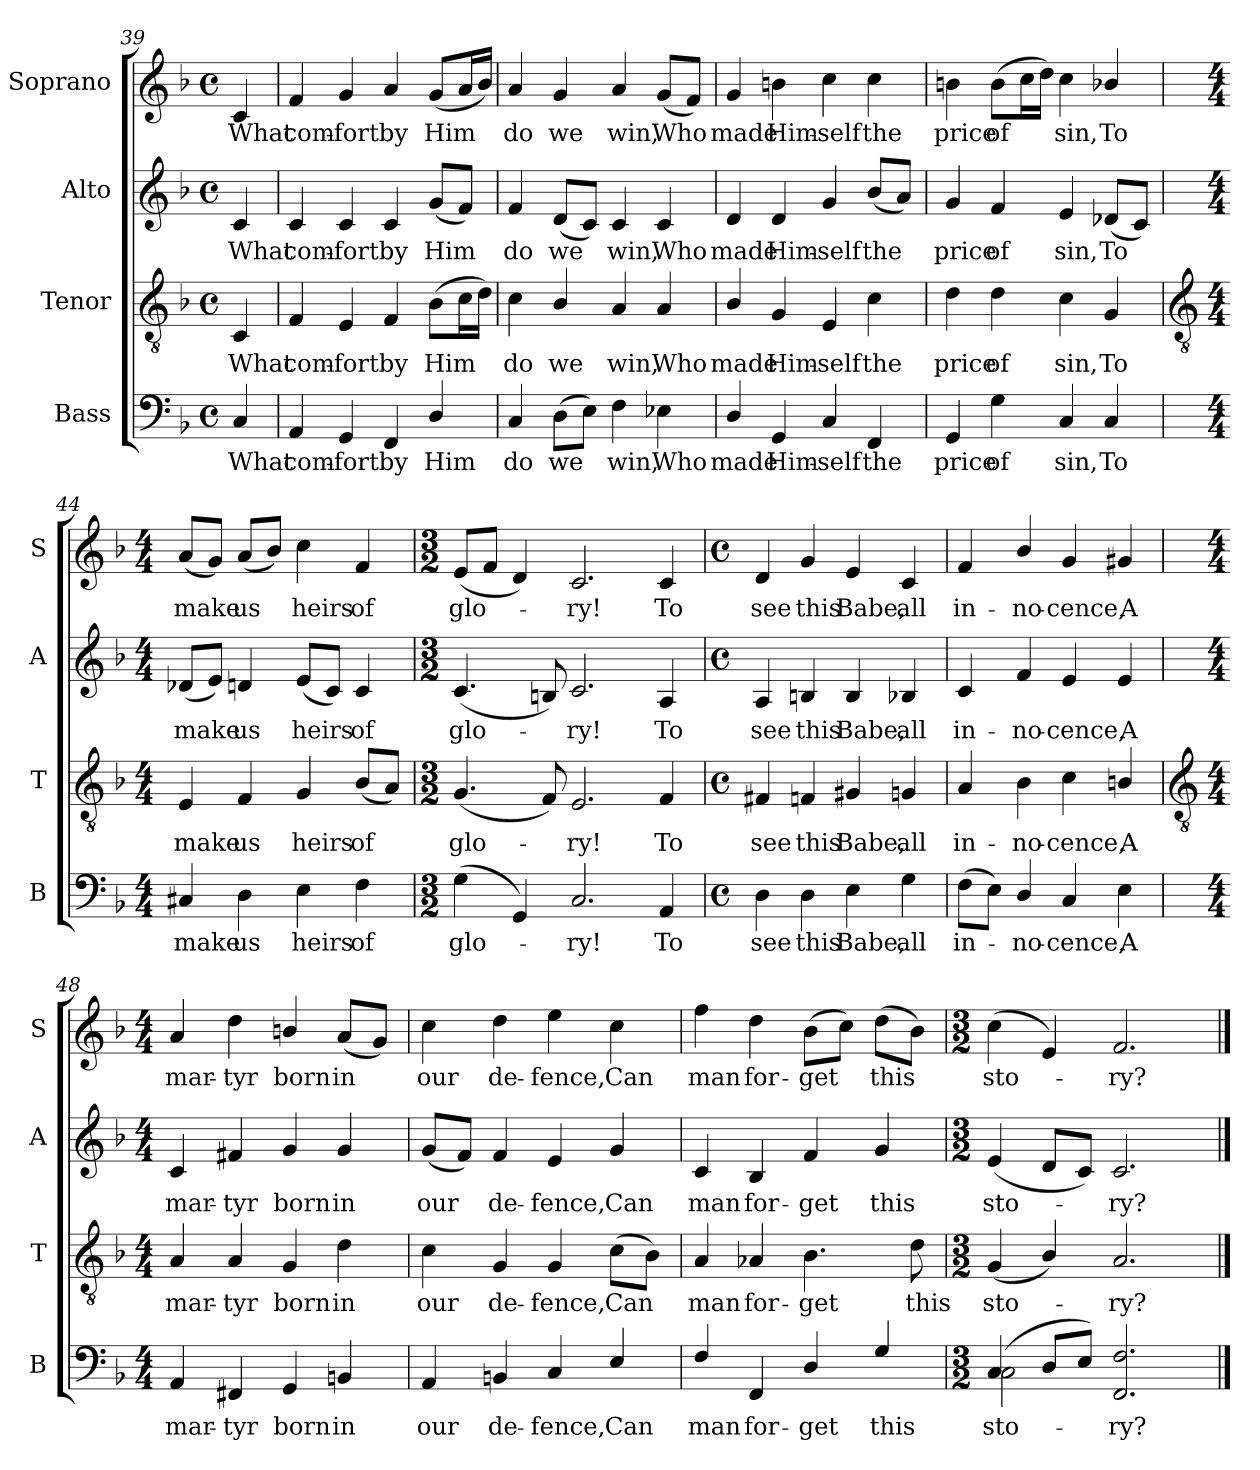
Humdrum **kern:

**kern	**text	**kern	**text	**kern	**text	**kern	**text
*part4	*part4	*part3	*part3	*part2	*part2	*part1	*part1
*staff4	*staff4	*staff3	*staff3	*staff2	*staff2	*staff1	*staff1
*I"Bass	*	*I"Tenor	*	*I"Alto	*	*I"Soprano	*
*I'B	*	*I'T	*	*I'A	*	*I'S	*
!!LO:LB:g=z
*clefF4	*	*clefGv2	*	*clefG2	*	*clefG2	*
*k[b-]	*	*k[b-]	*	*k[b-]	*	*k[b-]	*
*F:	*	*F:	*	*F:	*	*F:	*
*M4/4	*	*M4/4	*	*M4/4	*	*M4/4	*
*met(c)	*	*met(c)	*	*met(c)	*	*met(c)	*
=39	=39	=39	=39	=39	=39	=39	=39
!	!LO:LY:b	!	!LO:LY:b	!	!LO:LY:b	!	!LO:LY:b
4C	What	4C	What	4c	What	4c	What
=40	=40	=40	=40	=40	=40	=40	=40
!	!LO:LY:b	!	!LO:LY:b	!	!LO:LY:b	!	!LO:LY:b
4AA	com-	4F	com-	4c	com-	4f	com-
!	!LO:LY:b	!	!LO:LY:b	!	!LO:LY:b	!	!LO:LY:b
4GG	-fort	4E	-fort	4c	-fort	4g	-fort
!	!LO:LY:b	!	!LO:LY:b	!	!LO:LY:b	!	!LO:LY:b
4FF	by	4F	by	4c	by	4a/	by
!	!LO:LY:b	!	!LO:LY:b	!	!LO:LY:b	!	!LO:LY:b
4D/	Him	(>8B-L	Him	(<8gL	Him	(<8gL	Him
.	.	16cL	.	8fJ)	.	16aL	.
.	.	16dJJ)	.	.	.	16b-JJ)	.
=41	=41	=41	=41	=41	=41	=41	=41
!	!LO:LY:b	!	!LO:LY:b	!	!LO:LY:b	!	!LO:LY:b
4C	do	4c	do	4f	do	4a/	do
!	!LO:LY:b	!	!LO:LY:b	!	!LO:LY:b	!	!LO:LY:b
(>8DL	we	4B-/	we	(<8dL	we	4g	we
8EJ)	.	.	.	8cJ)	.	.	.
!	!LO:LY:b	!	!LO:LY:b	!	!LO:LY:b	!	!LO:LY:b
4F	win,	4A	win,	4c	win,	4a/	win,
!	!LO:LY:b	!	!LO:LY:b	!	!LO:LY:b	!	!LO:LY:b
4E-X	Who	4A	Who	4c	Who	(<8gL	Who
.	.	.	.	.	.	8fJ)	.
=42	=42	=42	=42	=42	=42	=42	=42
!	!LO:LY:b	!	!LO:LY:b	!	!LO:LY:b	!	!LO:LY:b
4D/	made	4B-/	made	4d	made	4g	made
!	!LO:LY:b	!	!LO:LY:b	!	!LO:LY:b	!	!LO:LY:b
4GG	Him-	4G	Him-	4d	Him-	4bn	Him-
!	!LO:LY:b	!	!LO:LY:b	!	!LO:LY:b	!	!LO:LY:b
4C/	-self	4E	-self	4g	-self	4cc	-self
!	!LO:LY:b	!	!LO:LY:b	!	!LO:LY:b	!	!LO:LY:b
4FF	the	4c	the	(<8b-L	the	4cc	the
.	.	.	.	8aJ)	.	.	.
=43	=43	=43	=43	=43	=43	=43	=43
!	!LO:LY:b	!	!LO:LY:b	!	!LO:LY:b	!	!LO:LY:b
4GG	price	4d	price	4g	price	4bn	price
!	!LO:LY:b	!	!LO:LY:b	!	!LO:LY:b	!	!LO:LY:b
4G	of	4d	of	4f	of	(>8bL	of
.	.	.	.	.	.	16ccL	.
.	.	.	.	.	.	16ddJJ)	.
!	!LO:LY:b	!	!LO:LY:b	!	!LO:LY:b	!	!LO:LY:b
4C	sin,	4c	sin,	4e	sin,	4cc	sin,
!	!LO:LY:b	!	!LO:LY:b	!	!LO:LY:b	!	!LO:LY:b
4C	To	4G	To	(<8d-XL	To	4b-X/	To
.	.	.	.	8cJ)	.	.	.
!!LO:LB:g=z
=44	=44	=44	=44	=44	=44	=44	=44
*	*	*clefGv2	*	*	*	*	*
*M4/4	*	*M4/4	*	*M4/4	*	*M4/4	*
!	!LO:LY:b	!	!LO:LY:b	!	!LO:LY:b	!	!LO:LY:b
4C#X	make	4E	make	(<8d-XL	make	(<8aL	make
.	.	.	.	8eJ)	.	8gJ)	.
!	!LO:LY:b	!	!LO:LY:b	!	!LO:LY:b	!	!LO:LY:b
4D	us	4F	us	4dn	us	(<8aL	us
.	.	.	.	.	.	8b-J)	.
!	!LO:LY:b	!	!LO:LY:b	!	!LO:LY:b	!	!LO:LY:b
4E	heirs	4G	heirs	(<8eL	heirs	4cc	heirs
.	.	.	.	8cJ)	.	.	.
!	!LO:LY:b	!	!LO:LY:b	!	!LO:LY:b	!	!LO:LY:b
4F	of	(<8B-L	of	4c	of	4f	of
.	.	8AJ)	.	.	.	.	.
=45	=45	=45	=45	=45	=45	=45	=45
*M3/2	*	*M3/2	*	*M3/2	*	*M3/2	*
!	!LO:LY:b	!	!LO:LY:b	!	!LO:LY:b	!	!LO:LY:b
(<4G	glo-	(<4.G	glo-	(<4.c	glo-	(<8eL	glo-
.	.	.	.	.	.	8fJ	.
4GG)	.	.	.	.	.	4d)	.
.	.	8F)	.	8Bn)	.	.	.
!	!LO:LY:b	!	!LO:LY:b	!	!LO:LY:b	!	!LO:LY:b
2.C/	ry!	2.E	ry!	2.c	ry!	2.c	ry!
!	!LO:LY:b	!	!LO:LY:b	!	!LO:LY:b	!	!LO:LY:b
4AA	To	4F	To	4A	To	4c	To
=46	=46	=46	=46	=46	=46	=46	=46
*M4/4	*	*M4/4	*	*M4/4	*	*M4/4	*
*met(c)	*	*met(c)	*	*met(c)	*	*met(c)	*
!	!LO:LY:b	!	!LO:LY:b	!	!LO:LY:b	!	!LO:LY:b
4D	see	4F#X	see	4A	see	4d	see
!	!LO:LY:b	!	!LO:LY:b	!	!LO:LY:b	!	!LO:LY:b
4D	this	4Fn	this	4Bn	this	4g	this
!	!LO:LY:b	!	!LO:LY:b	!	!LO:LY:b	!	!LO:LY:b
4E	Babe,	4G#X	Babe,	4B	Babe,	4e	Babe,
!	!LO:LY:b	!	!LO:LY:b	!	!LO:LY:b	!	!LO:LY:b
4G	all	4Gn	all	4B-X	all	4c	all
=47	=47	=47	=47	=47	=47	=47	=47
!	!LO:LY:b	!	!LO:LY:b	!	!LO:LY:b	!	!LO:LY:b
(>8FL	in-	4A	in-	4c	in-	4f	in-
8EJ)	.	.	.	.	.	.	.
!	!LO:LY:b	!	!LO:LY:b	!	!LO:LY:b	!	!LO:LY:b
4D/	no-	4B-	-no-	4f	-no-	4b-/	-no-
!	!LO:LY:b	!	!LO:LY:b	!	!LO:LY:b	!	!LO:LY:b
4C	-cence,	4c	-cence,	4e	-cence,	4g	-cence,
!	!LO:LY:b	!	!LO:LY:b	!	!LO:LY:b	!	!LO:LY:b
4E	A	4Bn/	A	4e	A	4g#X	A
!!LO:LB:g=z
=48	=48	=48	=48	=48	=48	=48	=48
*	*	*clefGv2	*	*	*	*	*
*M4/4	*	*M4/4	*	*M4/4	*	*M4/4	*
!	!LO:LY:b	!	!LO:LY:b	!	!LO:LY:b	!	!LO:LY:b
*^	*	*	*	*	*	*	*
4AA	1ryy	mar-	4A/	mar-	4c	mar-	4a	mar-
!	!	!LO:LY:b	!	!LO:LY:b	!	!LO:LY:b	!	!LO:LY:b
4FF#X	.	-tyr	4A/	-tyr	4f#X	-tyr	4dd	-tyr
!	!	!LO:LY:b	!	!LO:LY:b	!	!LO:LY:b	!	!LO:LY:b
4GG	.	born	4G	born	4g	born	4bn/	born
!	!	!LO:LY:b	!	!LO:LY:b	!	!LO:LY:b	!	!LO:LY:b
4BBn	.	in	4d	in	4g	in	(<8aL	in
.	.	.	.	.	.	.	8gJ)	.
=49	=49	=49	=49	=49	=49	=49	=49	=49
!	!	!LO:LY:b	!	!LO:LY:b	!	!LO:LY:b	!	!LO:LY:b
4AA	1ryy	our	4c	our	(<8gL	our	4cc	our
.	.	.	.	.	8fJ)	.	.	.
!	!	!LO:LY:b	!	!LO:LY:b	!	!LO:LY:b	!	!LO:LY:b
4BBn	.	de-	4G	de-	4f	de-	4dd	de-
!	!	!LO:LY:b	!	!LO:LY:b	!	!LO:LY:b	!	!LO:LY:b
4C	.	-fence,	4G	-fence,	4e	-fence,	4ee	-fence,
!	!	!LO:LY:b	!	!LO:LY:b	!	!LO:LY:b	!	!LO:LY:b
4E	.	Can	(>8cL	Can	4g	Can	4cc	Can
.	.	.	8B-J)	.	.	.	.	.
=50	=50	=50	=50	=50	=50	=50	=50	=50
!	!	!LO:LY:b	!	!LO:LY:b	!	!LO:LY:b	!	!LO:LY:b
4F	1ryy	man	4A	man	4c	man	4ff	man
!	!	!LO:LY:b	!	!LO:LY:b	!	!LO:LY:b	!	!LO:LY:b
4FF	.	for-	4A-X	for-	4B-	for-	4dd	for-
!	!	!LO:LY:b	!	!LO:LY:b	!	!LO:LY:b	!	!LO:LY:b
4D	.	-get	4.B-	-get	4f	-get	(>8b-L	-get
.	.	.	.	.	.	.	8ccJ)	.
!	!	!LO:LY:b	!	!	!	!LO:LY:b	!	!LO:LY:b
4G	.	this	.	.	4g	this	(>8ddL	this
!	!	!	!	!LO:LY:b	!	!	!	!
.	.	.	8d	this	.	.	8b-J)	.
=51	=51	=51	=51	=51	=51	=51	=51	=51
*M3/2	*	*	*M3/2	*	*M3/2	*	*M3/2	*
!	!	!LO:LY:b	!	!LO:LY:b	!	!LO:LY:b	!	!LO:LY:b
(<4C/	2C\	sto-	(<4G	sto-	(<4e	sto-	(<4cc	sto-
8D/L	.	.	4B-/)	.	8dL	.	4e)	.
8E/J)	.	.	.	.	8cJ)	.	.	.
!	!	!LO:LY:b	!	!LO:LY:b	!	!LO:LY:b	!	!LO:LY:b
2.FF/ 2.F/	2.ryy	ry?	2.A/	ry?	2.c	ry?	2.f	ry?
*v	*v	*	*	*	*	*	*	*
==	==	==	==	==	==	==	==
*-	*-	*-	*-	*-	*-	*-	*-
